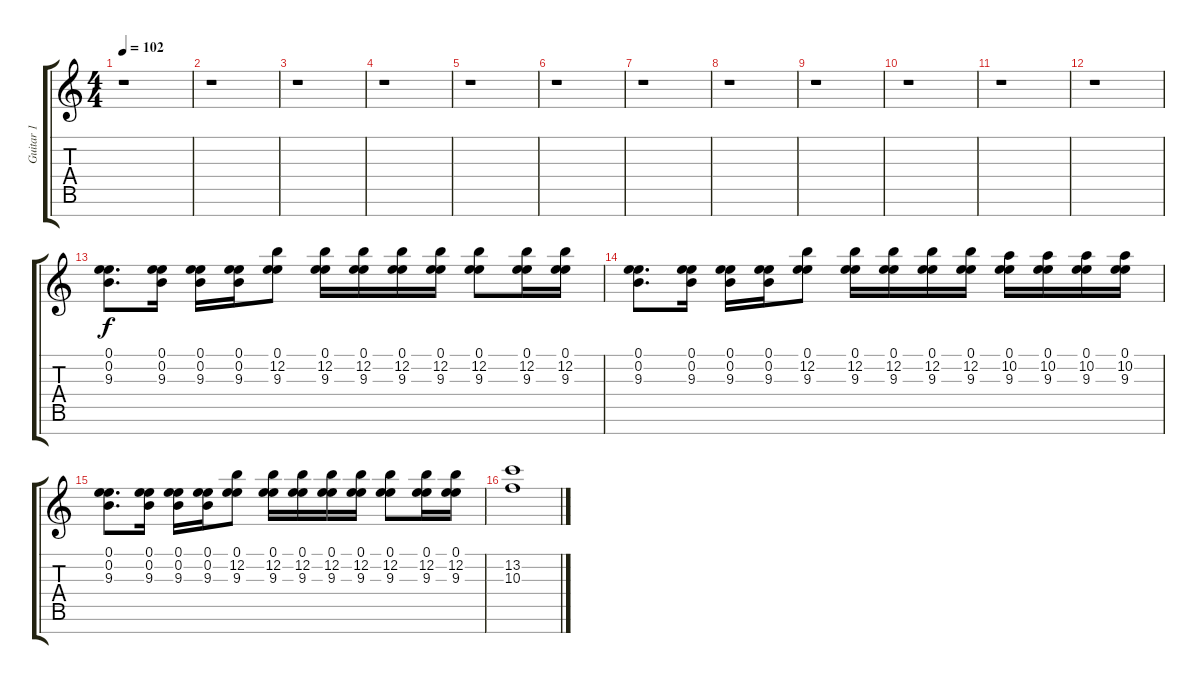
\track ("Guitar 1" "Guitar 1") {instrument distortionguitar}
\staff {score tabs}
\tuning (E4 B3 G3 D3 A2 E2 B1) {hide}
\ts (4 4)
\tempo 102
\clef g2
\ks c
r.1{dy f} |
r.1 |
r.1 |
r.1 |
r.1 |
r.1 |
r.1 |
r.1 |
r.1 |
r.1 |
r.1 |
r.1 |
(0.1 0.2 9.3).8{d} (0.1 0.2 9.3).16 (0.1 0.2 9.3).16 (0.1 0.2 9.3).16 (0.1 12.2 9.3).8 (0.1 12.2 9.3).16 (0.1 12.2 9.3).16 (0.1 12.2 9.3).16 (0.1 12.2 9.3).16 (0.1 12.2 9.3).8 (0.1 12.2 9.3).16 (0.1 12.2 9.3).16 |
(0.1 0.2 9.3).8{d} (0.1 0.2 9.3).16 (0.1 0.2 9.3).16 (0.1 0.2 9.3).16 (0.1 12.2 9.3).8 (0.1 12.2 9.3).16 (0.1 12.2 9.3).16 (0.1 12.2 9.3).16 (0.1 12.2 9.3).16 (0.1 10.2 9.3).16 (0.1 10.2 9.3).16 (0.1 10.2 9.3).16 (0.1 10.2 9.3).16 |
(0.1 0.2 9.3).8{d} (0.1 0.2 9.3).16 (0.1 0.2 9.3).16 (0.1 0.2 9.3).16 (0.1 12.2 9.3).8 (0.1 12.2 9.3).16 (0.1 12.2 9.3).16 (0.1 12.2 9.3).16 (0.1 12.2 9.3).16 (0.1 12.2 9.3).8 (0.1 12.2 9.3).16 (0.1 12.2 9.3).16 |
(13.2 10.3).1
